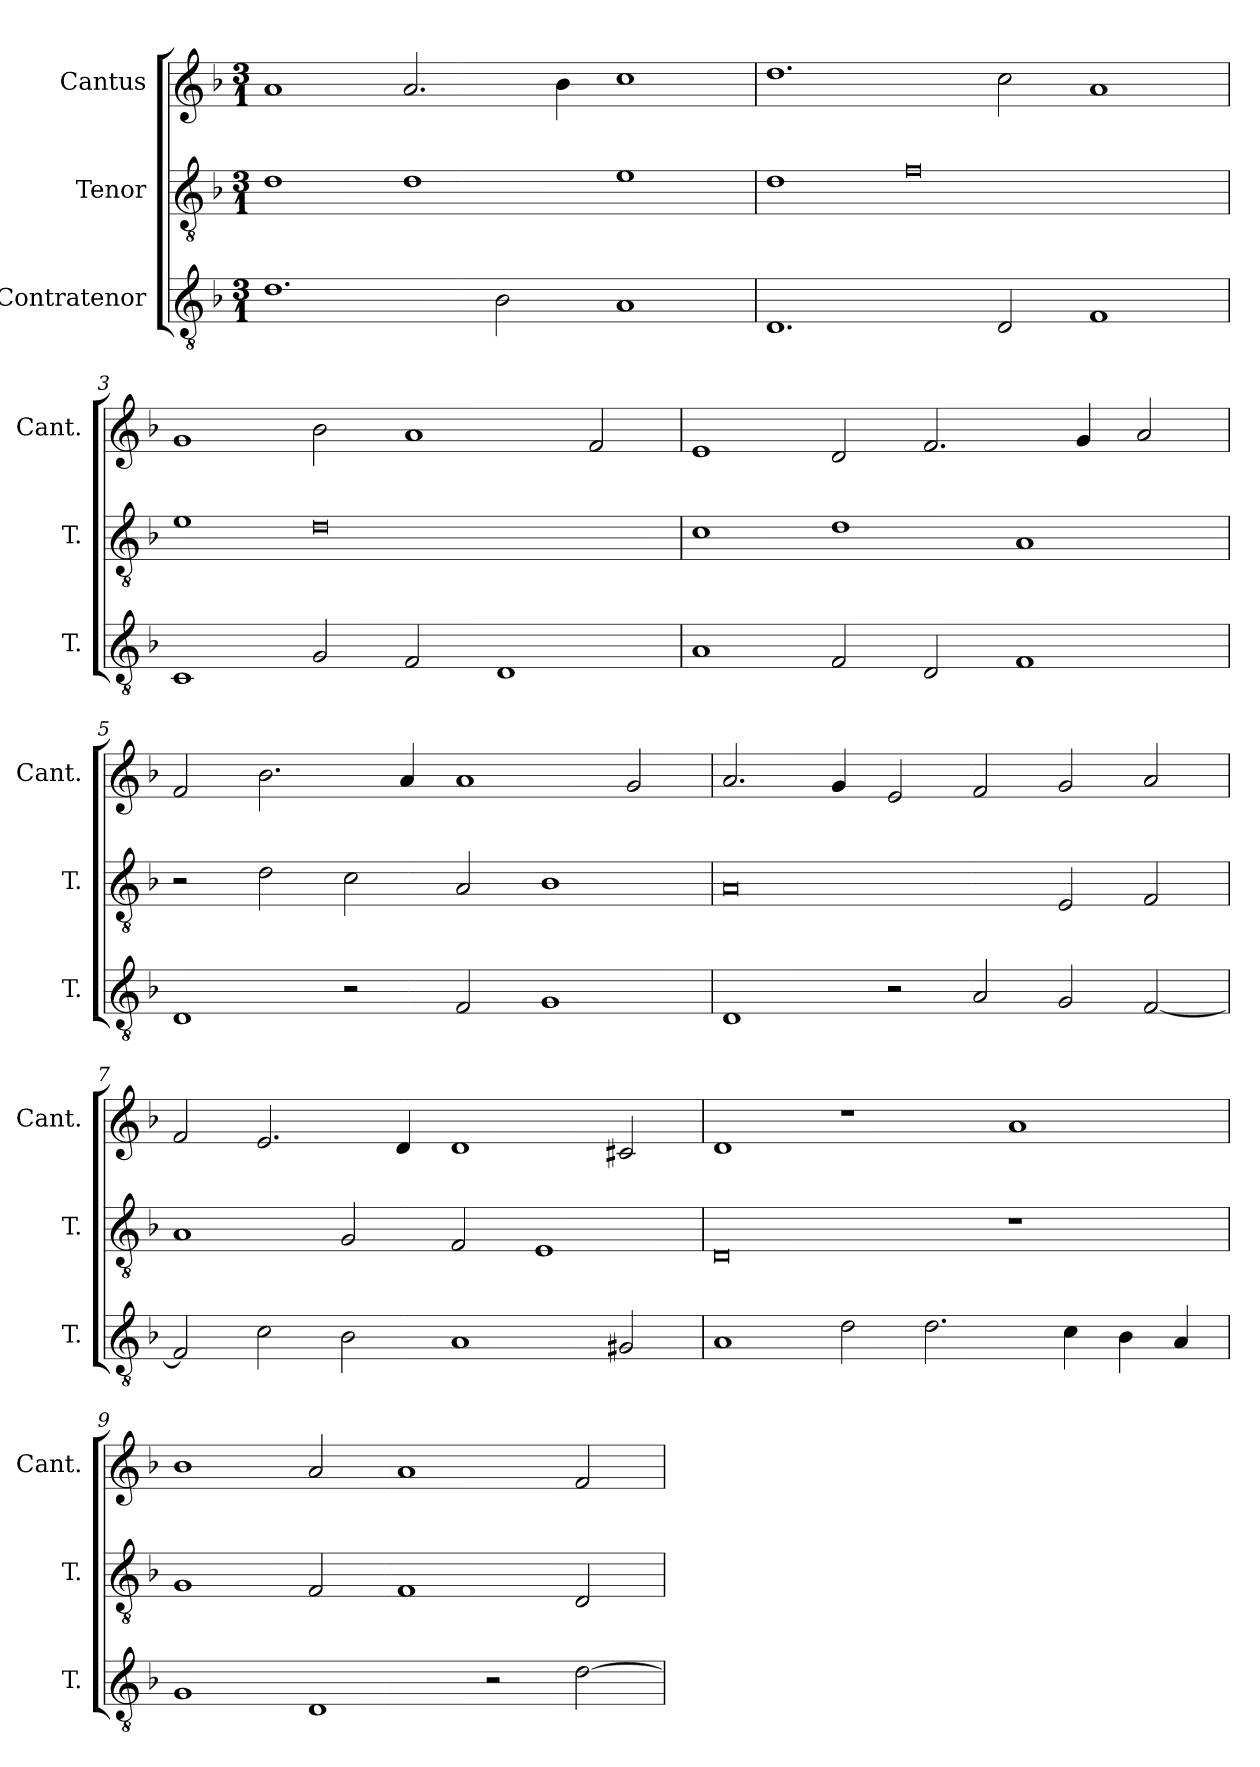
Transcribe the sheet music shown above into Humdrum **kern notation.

**kern	**kern	**kern
*part3	*part2	*part1
*staff3	*staff2	*staff1
*I"Contratenor	*I"Tenor	*I"Cantus
*I'T.	*I'T.	*I'Cant.
*clefGv2	*clefGv2	*clefG2
*ITrd7c12	*ITrd7c12	*
*k[b-]	*k[b-]	*k[b-]
*F:	*F:	*F:
*M3/1	*M3/1	*M3/1
=1	=1	=1
1.D\	1D\	1a/
.	1D\	2.a/
2BB-\	.	.
.	.	4b-\
1AA/	1E\	1cc\
=2	=2	=2
1.DD/	1D\	1.dd\
.	0F\	.
2DD/	.	2cc\
1FF/	.	1a/
=3	=3	=3
1CC/	1E\	1g/
2GG/	0D\	2b-\
2FF/	.	1a/
1DD/	.	.
.	.	2f/
=4	=4	=4
1AA/	1C\	1e/
2FF/	1D\	2d/
2DD/	.	2.f/
1FF/	1AA/	.
.	.	4g/
.	.	2a/
=5	=5	=5
1DD/	2r	2f/
.	2D\	2.b-\
2r	2C\	.
.	.	4a/
2FF/	2AA/	1a/
1GG/	1BB-\	.
.	.	2g/
=6	=6	=6
1DD/	0AA/	2.a/
.	.	4g/
2r	.	2e/
2AA/	.	2f/
2GG/	2EE/	2g/
[2FF/	2FF/	2a/
=7	=7	=7
2FF/]	1AA/	2f/
2C\	.	2.e/
2BB-\	2GG/	.
.	.	4d/
1AA/	2FF/	1d/
.	1EE/	.
2GG#X/	.	2c#X/
=8	=8	=8
1AA/	0DD/	1d/
2D\	.	1r
2.D\	.	.
.	1r	1a/
4C\	.	.
4BB-\	.	.
4AA/	.	.
=9	=9	=9
1GG/	1GG/	1b-\
1DD/	2FF/	2a/
.	1FF/	1a/
2r	.	.
[2D\	2DD/	2f/
=	=	=
*-	*-	*-
